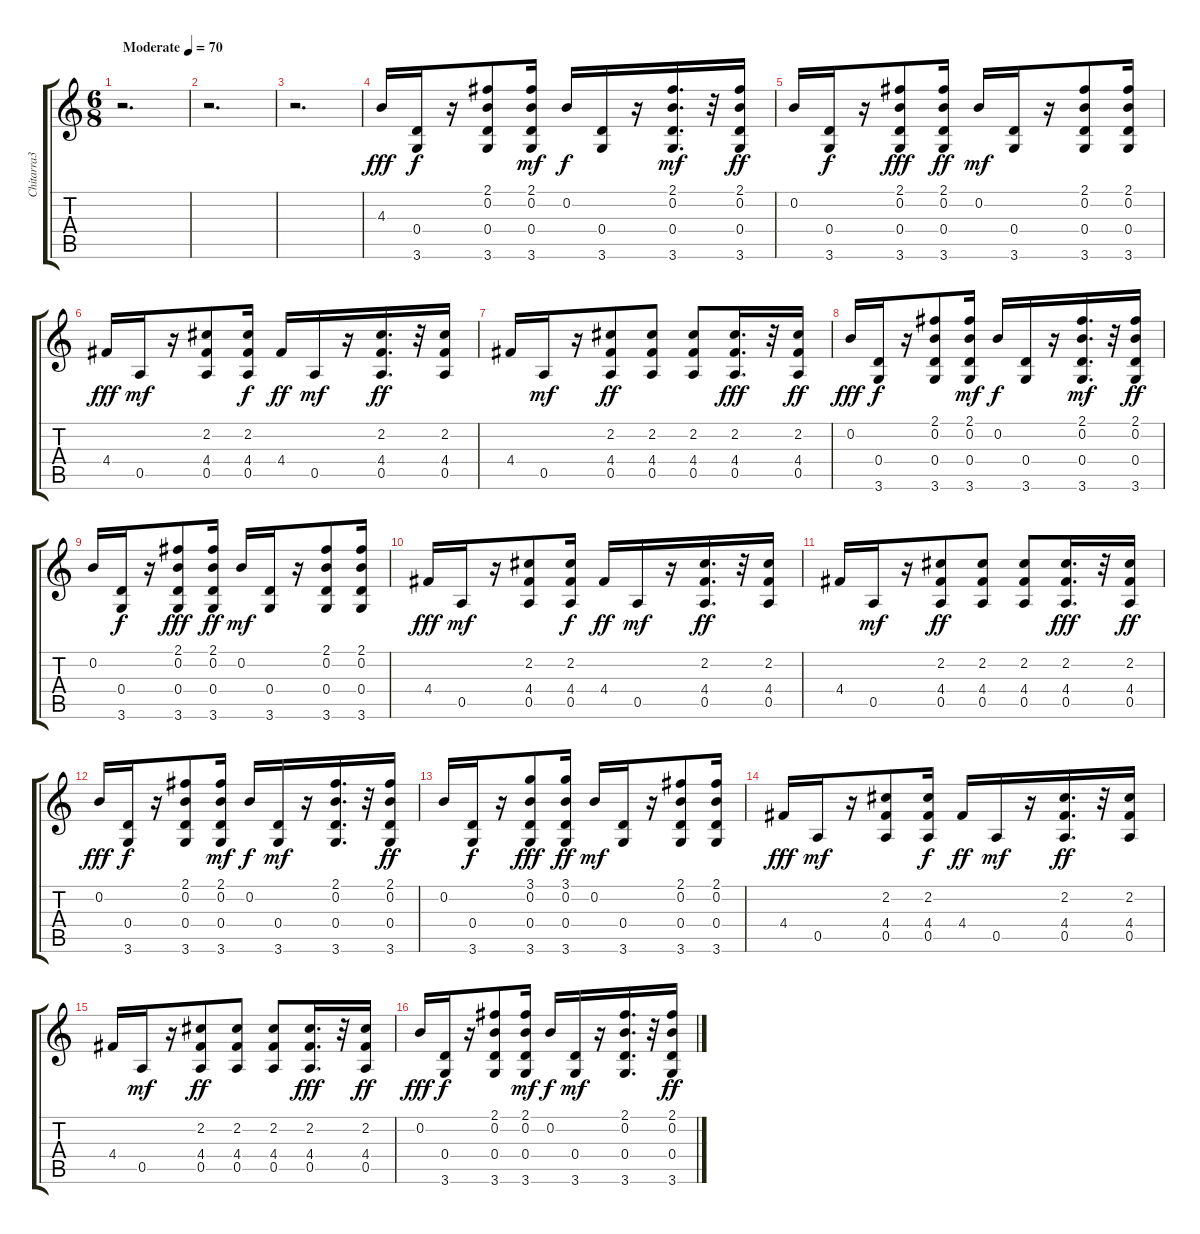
\track ("Chitarra3" "Chitarra3") {instrument acousticguitarsteel}
\staff {score tabs}
\tuning (E4 B3 G3 D3 A2 E2) {hide}
\ts (6 8)
\tempo (70 "Moderate")
\clef g2
\ks c
r.2{d dy fff instrument acousticguitarsteel} |
r.2{d} |
r.2{d} |
4.3.16 (0.4 3.6).16{dy f} r.16 (2.1 0.2 0.4 3.6).8 (2.1 0.2 0.4 3.6).16{dy mf} 0.2.16{dy f} (0.4 3.6).16 r.16 (2.1 0.2 0.4 3.6).16{d dy mf} r.32 (2.1 0.2 0.4 3.6).16{dy ff} |
0.2.16 (0.4 3.6).16{dy f} r.16 (2.1 0.2 0.4 3.6).8{dy fff} (2.1 0.2 0.4 3.6).16{dy ff} 0.2.16{dy mf} (0.4 3.6).16 r.16 (2.1 0.2 0.4 3.6).8 (2.1 0.2 0.4 3.6).16 |
4.4.16{dy fff} 0.5.16{dy mf} r.16 (2.2 4.4 0.5).8 (2.2 4.4 0.5).16{dy f} 4.4.16{dy ff} 0.5.16{dy mf} r.16 (2.2 4.4 0.5).16{d dy ff} r.32 (2.2 4.4 0.5).16 |
4.4.16 0.5.16{dy mf} r.16 (2.2 4.4 0.5).8{dy ff} (2.2 4.4 0.5).8 (2.2 4.4 0.5).8 (2.2 4.4 0.5).16{d dy fff} r.32 (2.2 4.4 0.5).16{dy ff} |
0.2.16{dy fff} (0.4 3.6).16{dy f} r.16 (2.1 0.2 0.4 3.6).8 (2.1 0.2 0.4 3.6).16{dy mf} 0.2.16{dy f} (0.4 3.6).16 r.16 (2.1 0.2 0.4 3.6).16{d dy mf} r.32 (2.1 0.2 0.4 3.6).16{dy ff} |
0.2.16 (0.4 3.6).16{dy f} r.16 (2.1 0.2 0.4 3.6).8{dy fff} (2.1 0.2 0.4 3.6).16{dy ff} 0.2.16{dy mf} (0.4 3.6).16 r.16 (2.1 0.2 0.4 3.6).8 (2.1 0.2 0.4 3.6).16 |
4.4.16{dy fff} 0.5.16{dy mf} r.16 (2.2 4.4 0.5).8 (2.2 4.4 0.5).16{dy f} 4.4.16{dy ff} 0.5.16{dy mf} r.16 (2.2 4.4 0.5).16{d dy ff} r.32 (2.2 4.4 0.5).16 |
4.4.16 0.5.16{dy mf} r.16 (2.2 4.4 0.5).8{dy ff} (2.2 4.4 0.5).8 (2.2 4.4 0.5).8 (2.2 4.4 0.5).16{d dy fff} r.32 (2.2 4.4 0.5).16{dy ff} |
0.2.16{dy fff} (0.4 3.6).16{dy f} r.16 (2.1 0.2 0.4 3.6).8 (2.1 0.2 0.4 3.6).16{dy mf} 0.2.16{dy f} (0.4 3.6).16{dy mf} r.16 (2.1 0.2 0.4 3.6).16{d} r.32 (2.1 0.2 0.4 3.6).16{dy ff} |
0.2.16 (0.4 3.6).16{dy f} r.16 (3.1 0.2 0.4 3.6).8{dy fff} (3.1 0.2 0.4 3.6).16{dy ff} 0.2.16{dy mf} (0.4 3.6).16 r.16 (2.1 0.2 0.4 3.6).8 (2.1 0.2 0.4 3.6).16 |
4.4.16{dy fff} 0.5.16{dy mf} r.16 (2.2 4.4 0.5).8 (2.2 4.4 0.5).16{dy f} 4.4.16{dy ff} 0.5.16{dy mf} r.16 (2.2 4.4 0.5).16{d dy ff} r.32 (2.2 4.4 0.5).16 |
4.4.16 0.5.16{dy mf} r.16 (2.2 4.4 0.5).8{dy ff} (2.2 4.4 0.5).8 (2.2 4.4 0.5).8 (2.2 4.4 0.5).16{d dy fff} r.32 (2.2 4.4 0.5).16{dy ff} |
0.2.16{dy fff} (0.4 3.6).16{dy f} r.16 (2.1 0.2 0.4 3.6).8 (2.1 0.2 0.4 3.6).16{dy mf} 0.2.16{dy f} (0.4 3.6).16{dy mf} r.16 (2.1 0.2 0.4 3.6).16{d} r.32 (2.1 0.2 0.4 3.6).16{dy ff}
